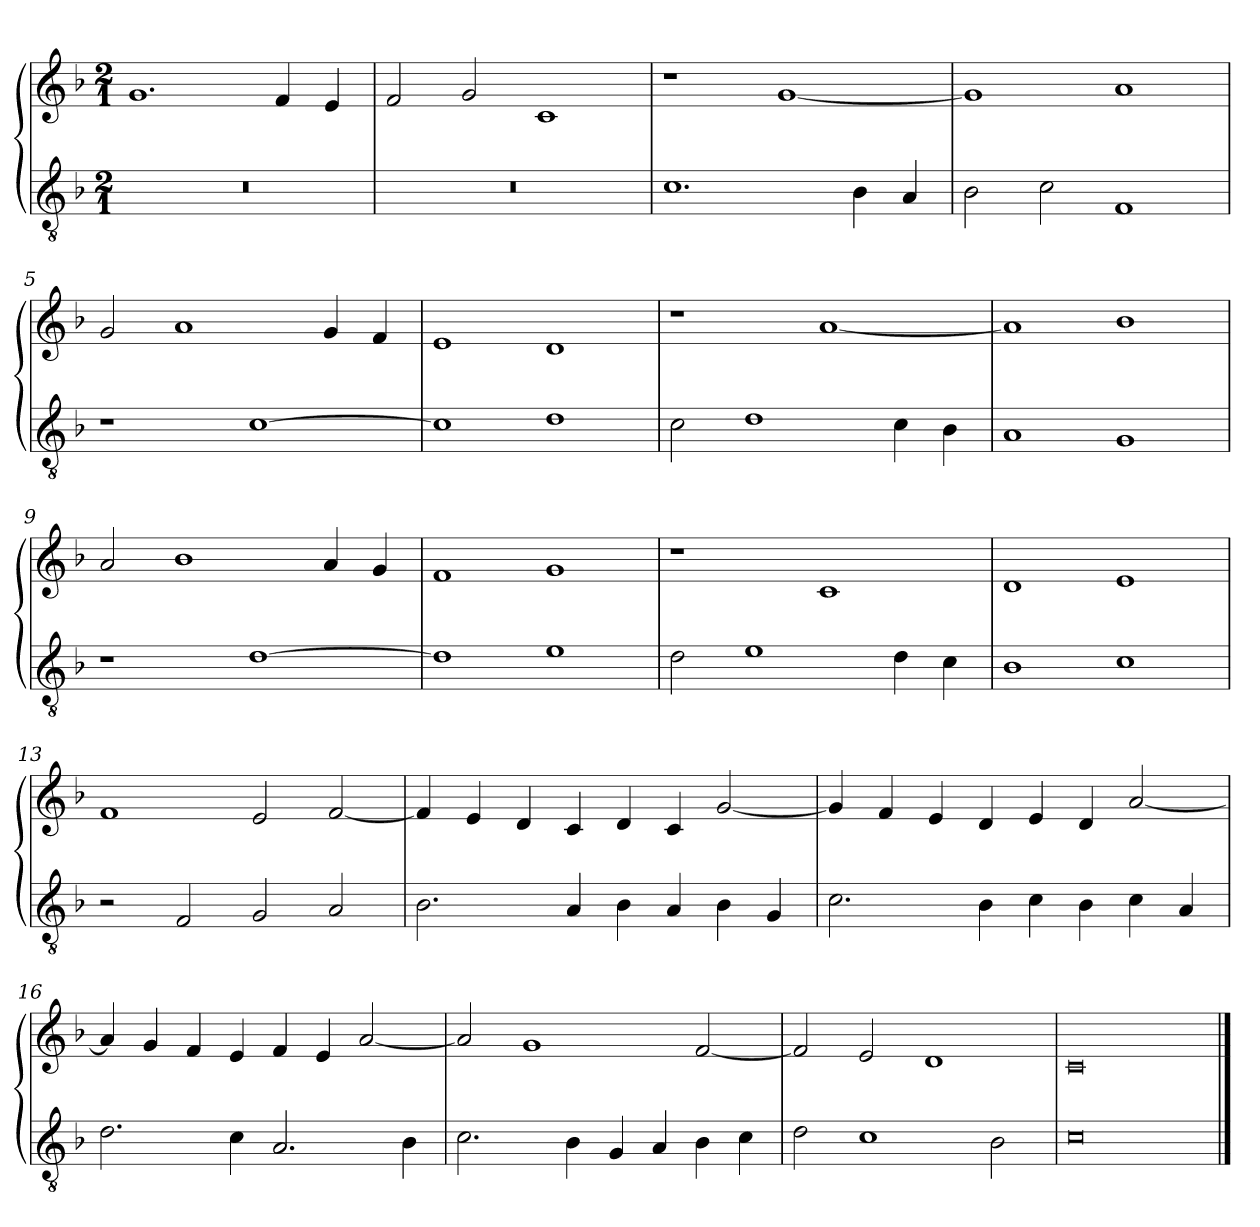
**kern	**kern
*part2	*part1
*staff2	*staff1
*clefGv2	*clefG2
*k[b-]	*k[b-]
*M2/1	*M2/1
=1	=1
0r	1.g
.	4f
.	4e
=2	=2
0r	2f
.	2g
.	1c
=3	=3
1.c	1r
.	[1g
4B-	.
4A	.
=4	=4
2B-	1g]
2c	.
1F	1a
=5	=5
1r	2g
.	1a
[1c	.
.	4g
.	4f
=6	=6
1c]	1e
1d	1d
=7	=7
2c	1r
1d	.
.	[1a
4c	.
4B-	.
=8	=8
1A	1a]
1G	1b-
=9	=9
1r	2a
.	1b-
[1d	.
.	4a
.	4g
=10	=10
1d]	1f
1e	1g
=11	=11
2d	1r
1e	.
.	1c
4d	.
4c	.
=12	=12
1B-	1d
1c	1e
=13	=13
2r	1f
2F	.
2G	2e
2A	[2f
=14	=14
2.B-	4f]
.	4e
.	4d
4A	4c
4B-	4d
4A	4c
4B-	[2g
4G	.
=15	=15
2.c	4g]
.	4f
.	4e
4B-	4d
4c	4e
4B-	4d
4c	[2a
4A	.
=16	=16
2.d	4a]
.	4g
.	4f
4c	4e
2.A	4f
.	4e
.	[2a
4B-	.
=17	=17
2.c	2a]
.	1g
4B-	.
4G	.
4A	.
4B-	[2f
4c	.
=18	=18
2d	2f]
1c	2e
.	1d
2B-	.
=19	=19
0c	0c
==	==
*-	*-
